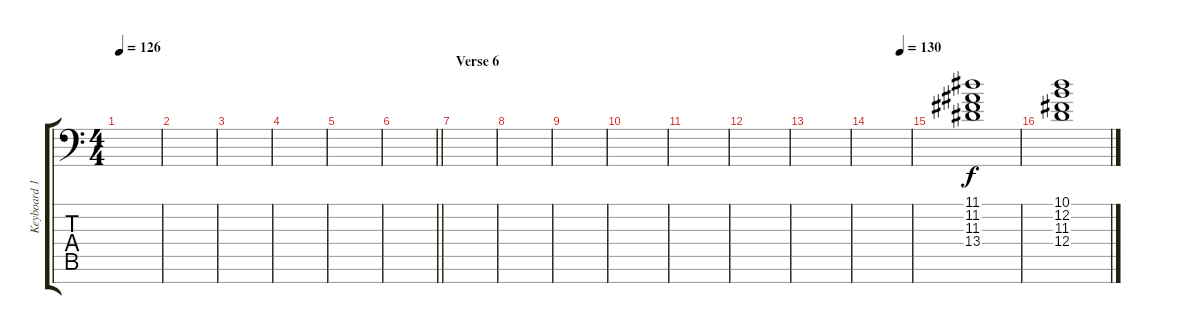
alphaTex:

\track ("Keyboard 1 RH" "Keyboard 1") {instrument brightacousticpiano}
\staff {score tabs}
\tuning (E4 B3 G3 D3 A2 E2 A1) {hide}
\ts (4 4)
\tempo 126
\clef f4
\ks c
|
|
|
|
|
\barLineRight lightlight
|
\section ("" "Verse 6")
|
|
|
|
|
|
|
\tempo (130 0.75)
|
(11.1 11.2 11.3 13.4).1 |
(10.1 12.2 11.3 12.4).1
